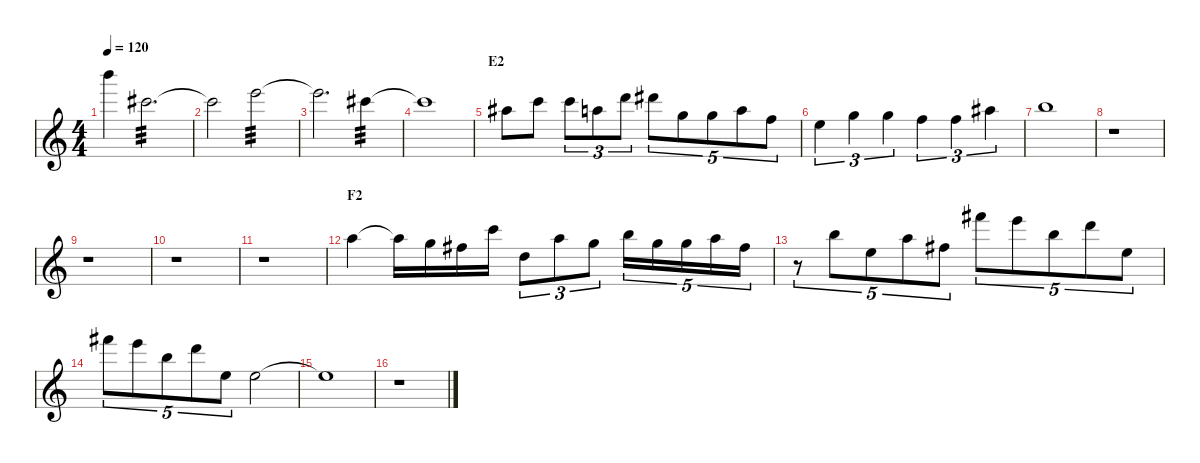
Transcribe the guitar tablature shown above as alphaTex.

\defaultSystemsLayout 4
\hideDynamics
\bracketExtendMode nobrackets
\singleTrackTrackNamePolicy hidden
\multiTrackTrackNamePolicy hidden
\otherSystemsTrackNameOrientation horizontal
\track ("Vibes (Ruth Underwood)" "vib.") {instrument vibraphone}
\staff {score}
\tuning (E5 B4 G4 D4 A3 E3)
\ts (4 4)
\tempo 120
\clef g2
\ks c
19.1{t}.4{dy f beam Down} 18.3{acc #}.2{d tp 3 dy fff beam Down} |
18.3{t acc #}.2{dy f beam Down} 17.2.2{tp 3 dy fff beam Down} |
17.2{t}.2{d dy f beam Down} 18.3{acc #}.4{tp 3 dy fff beam Down} |
18.3{t acc #}.1{dy f beam Down} |
\section ("" "E2")
15.3{acc #}.8{dy fff beam Down} 17.3.8{beam Down} 17.3.8{tu (3 2) beam Down} 14.3.8{tu (3 2) beam Down} 15.2.8{tu (3 2) beam Down} 16.2{acc #}.8{tu (5 4) beam Down} 17.4.8{tu (5 4) beam Down} 17.4.8{tu (5 4) beam Down} 14.3.8{tu (5 4) beam Down} 15.4.8{tu (5 4) beam Down} |
14.4.4{tu (3 2) beam Down} 17.4.4{tu (3 2) beam Down} 17.4.4{tu (3 2) beam Down} 15.4.4{tu (3 2) beam Down} 15.4.4{tu (3 2) beam Down} 15.3{acc #}.4{tu (3 2) beam Down} |
16.3.1{beam Down} |
r.1{beam Down} |
r.1{beam Down} |
r.1{beam Down} |
r.1{beam Down} |
\section ("" "F2")
14.3.4{beam Down} 14.3{t}.16{dy f beam Down} 12.3.16{dy fff beam Down} 11.3{acc #}.16{beam Down} 13.2.16{beam Down} 12.4.8{tu (3 2) beam Down} 14.3.8{tu (3 2) beam Down} 12.3.8{tu (3 2) beam Down} 12.2.16{tu (5 4) beam Down} 12.3.16{tu (5 4) beam Down} 12.3.16{tu (5 4) beam Down} 14.3.16{tu (5 4) beam Down} 11.3{acc #}.16{tu (5 4) beam Down} |
r.8{tu (5 4) beam Down} 12.2.8{tu (5 4) beam Down} 14.4.8{tu (5 4) beam Down} 14.3.8{tu (5 4) beam Down} 11.3{acc #}.8{tu (5 4) beam Down} 14.1{acc #}.8{tu (5 4) beam Down} 12.1.8{tu (5 4) beam Down} 12.2.8{tu (5 4) beam Down} 15.2.8{tu (5 4) beam Down} 14.4.8{tu (5 4) beam Down} |
14.1{acc #}.8{tu (5 4) beam Down} 12.1.8{tu (5 4) beam Down} 12.2.8{tu (5 4) beam Down} 15.2.8{tu (5 4) beam Down} 14.4.8{tu (5 4) beam Down} 14.4.2{beam Down} |
14.4{t}.1{dy f beam Down} |
r.1{beam Down}
